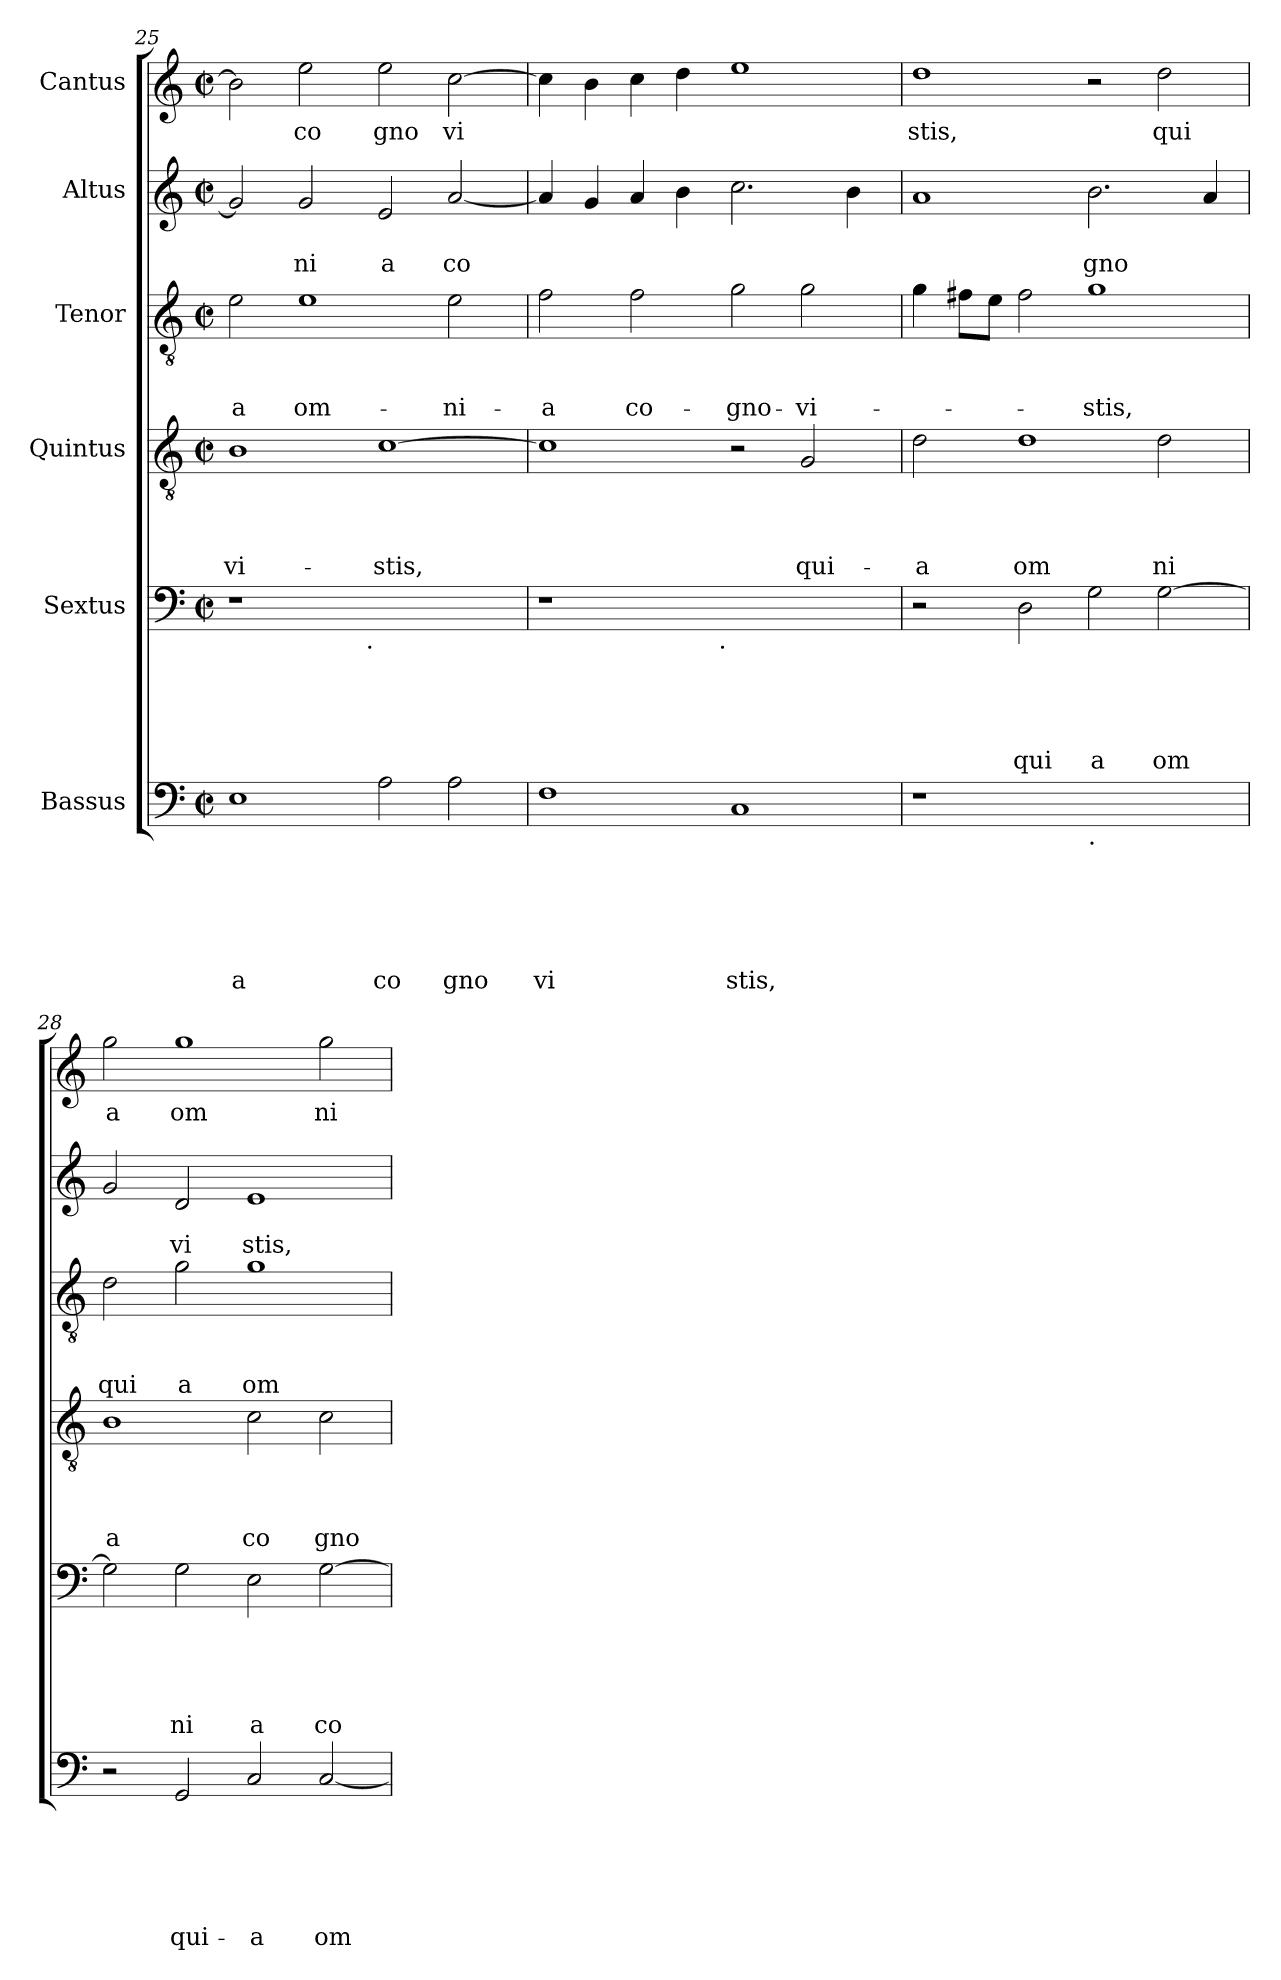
**kern	**text	**text	**text	**text	**text	**text	**kern	**text	**text	**text	**text	**text	**kern	**text	**text	**text	**text	**kern	**text	**text	**text	**kern	**text	**text	**kern	**text
*part6	*part6	*part6	*part6	*part6	*part6	*part6	*part5	*part5	*part5	*part5	*part5	*part5	*part4	*part4	*part4	*part4	*part4	*part3	*part3	*part3	*part3	*part2	*part2	*part2	*part1	*part1
*staff6	*staff6	*staff6	*staff6	*staff6	*staff6	*staff6	*staff5	*staff5	*staff5	*staff5	*staff5	*staff5	*staff4	*staff4	*staff4	*staff4	*staff4	*staff3	*staff3	*staff3	*staff3	*staff2	*staff2	*staff2	*staff1	*staff1
*I"Bassus	*	*	*	*	*	*	*I"Sextus	*	*	*	*	*	*I"Quintus	*	*	*	*	*I"Tenor	*	*	*	*I"Altus	*	*	*I"Cantus	*
*clefF4	*	*	*	*	*	*	*clefF4	*	*	*	*	*	*clefGv2	*	*	*	*	*clefGv2	*	*	*	*clefG2	*	*	*clefG2	*
*k[]	*	*	*	*	*	*	*k[]	*	*	*	*	*	*k[]	*	*	*	*	*k[]	*	*	*	*k[]	*	*	*k[]	*
*C:	*	*	*	*	*	*	*C:	*	*	*	*	*	*C:	*	*	*	*	*C:	*	*	*	*C:	*	*	*C:	*
*M2/2	*	*	*	*	*	*	*M2/2	*	*	*	*	*	*M2/2	*	*	*	*	*M2/2	*	*	*	*M2/2	*	*	*M2/2	*
*met(c|)	*	*	*	*	*	*	*met(c|)	*	*	*	*	*	*met(c|)	*	*	*	*	*met(c|)	*	*	*	*met(c|)	*	*	*met(c|)	*
=25	=25	=25	=25	=25	=25	=25	=25	=25	=25	=25	=25	=25	=25	=25	=25	=25	=25	=25	=25	=25	=25	=25	=25	=25	=25	=25
!	!	!	!	!	!	!LO:LY:b	!	!	!	!	!	!	!	!	!	!	!LO:LY:b	!	!	!	!LO:LY:b	!	!	!	!	!
*	*	*	*	*	*	*	*^	*	*	*	*	*	*	*	*	*	*	*	*	*	*	*	*	*	*	*
1E	.	.	.	.	.	a	1r	2ryy	.	.	.	.	.	1B	.	.	.	-vi-	2e\	.	.	-a	2g/]	.	.	2b\]	.
!	!	!	!	!	!	!	!	!	!	!	!	!	!	!	!	!	!	!	!	!	!	!LO:LY:b	!	!	!LO:LY:b	!	!LO:LY:b
.	.	.	.	.	.	.	.	4...ryy	.	.	.	.	.	.	.	.	.	.	1e	.	.	om-	2g/	.	ni	2ee\	co
!	!	!	!	!	!	!	!	!LO:TX:b:t=.	!	!	!	!	!	!	!	!	!	!	!	!	!	!	!	!	!	!	!
.	.	.	.	.	.	.	.	1ryy	.	.	.	.	.	.	.	.	.	.	.	.	.	.	.	.	.	.	.
!	!	!	!	!	!	!LO:LY:b	!	!	!	!	!	!	!	!	!	!	!	!LO:LY:b	!	!	!	!	!	!	!LO:LY:b	!	!LO:LY:b
2A\	.	.	.	.	.	co	1ryy	.	.	.	.	.	.	[>1c	.	.	.	-stis,	.	.	.	.	2e/	.	a	2ee\	gno
!	!	!	!	!	!	!LO:LY:b	!	!	!	!	!	!	!	!	!	!	!	!	!	!	!	!LO:LY:b	!	!	!LO:LY:b	!	!LO:LY:b
2A\	.	.	.	.	.	gno	.	.	.	.	.	.	.	.	.	.	.	.	2e\	.	.	-ni-	[<2a/	.	co	[>2cc\	vi
.	.	.	.	.	.	.	.	32ryy	.	.	.	.	.	.	.	.	.	.	.	.	.	.	.	.	.	.	.
=26	=26	=26	=26	=26	=26	=26	=26	=26	=26	=26	=26	=26	=26	=26	=26	=26	=26	=26	=26	=26	=26	=26	=26	=26	=26	=26	=26
!	!	!	!	!	!	!LO:LY:b	!	!	!	!	!	!	!	!	!	!	!	!	!	!	!	!LO:LY:b	!	!	!	!	!
1F	.	.	.	.	.	vi	1r	2ryy	.	.	.	.	.	1c]	.	.	.	.	2f\	.	.	-a	4a/]	.	.	4cc\]	.
.	.	.	.	.	.	.	.	.	.	.	.	.	.	.	.	.	.	.	.	.	.	.	4g/	.	.	4b\	.
!	!	!	!	!	!	!	!	!	!	!	!	!	!	!	!	!	!	!	!	!	!	!LO:LY:b	!	!	!	!	!
.	.	.	.	.	.	.	.	4...ryy	.	.	.	.	.	.	.	.	.	.	2f\	.	.	co-	4a/	.	.	4cc\	.
.	.	.	.	.	.	.	.	.	.	.	.	.	.	.	.	.	.	.	.	.	.	.	4b\	.	.	4dd\	.
!	!	!	!	!	!	!	!	!LO:TX:b:t=.	!	!	!	!	!	!	!	!	!	!	!	!	!	!	!	!	!	!	!
.	.	.	.	.	.	.	.	1ryy	.	.	.	.	.	.	.	.	.	.	.	.	.	.	.	.	.	.	.
!	!	!	!	!	!	!LO:LY:b	!	!	!	!	!	!	!	!	!	!	!	!	!	!	!	!LO:LY:b	!	!	!	!	!
1C	.	.	.	.	.	stis,	1ryy	.	.	.	.	.	.	2r	.	.	.	.	2g\	.	.	-gno-	2.cc\	.	.	1ee	.
!	!	!	!	!	!	!	!	!	!	!	!	!	!	!	!	!	!	!LO:LY:b	!	!	!	!LO:LY:b	!	!	!	!	!
.	.	.	.	.	.	.	.	.	.	.	.	.	.	2G/	.	.	.	qui-	2g\	.	.	-vi-	.	.	.	.	.
.	.	.	.	.	.	.	.	.	.	.	.	.	.	.	.	.	.	.	.	.	.	.	4b\	.	.	.	.
.	.	.	.	.	.	.	.	32ryy	.	.	.	.	.	.	.	.	.	.	.	.	.	.	.	.	.	.	.
!!LO:LB:g=z
=27	=27	=27	=27	=27	=27	=27	=27	=27	=27	=27	=27	=27	=27	=27	=27	=27	=27	=27	=27	=27	=27	=27	=27	=27	=27	=27	=27
!	!	!	!	!	!	!	!	!	!	!	!	!	!	!	!	!	!	!LO:LY:b	!	!	!	!	!	!	!	!	!LO:LY:b
*	*	*	*	*	*	*	*v	*v	*	*	*	*	*	*	*	*	*	*	*	*	*	*	*	*	*	*	*
1r	.	.	.	.	.	.	2r	.	.	.	.	.	2d\	.	.	.	-a	4g\	.	.	.	1a	.	.	1dd	stis,
.	.	.	.	.	.	.	.	.	.	.	.	.	.	.	.	.	.	8f#X\L	.	.	.	.	.	.	.	.
.	.	.	.	.	.	.	.	.	.	.	.	.	.	.	.	.	.	8e\J	.	.	.	.	.	.	.	.
!	!	!	!	!	!	!	!	!	!	!	!	!LO:LY:b	!	!	!	!	!LO:LY:b	!	!	!	!	!	!	!	!	!
.	.	.	.	.	.	.	2D\	.	.	.	.	qui	1d	.	.	.	om	2f#\	.	.	.	.	.	.	.	.
!LO:TX:b:t=.	!	!	!	!	!	!	!	!	!	!	!	!	!	!	!	!	!	!	!	!	!	!	!	!	!	!
!	!	!	!	!	!	!	!	!	!	!	!	!LO:LY:b	!	!	!	!	!	!	!	!	!LO:LY:b	!	!	!LO:LY:b	!	!
1ryy	.	.	.	.	.	.	2G\	.	.	.	.	a	.	.	.	.	.	1g	.	.	-stis,	2.b\	.	gno	2r	.
!	!	!	!	!	!	!	!	!	!	!	!	!LO:LY:b	!	!	!	!	!LO:LY:b	!	!	!	!	!	!	!	!	!LO:LY:b
.	.	.	.	.	.	.	[>2G\	.	.	.	.	om	2d\	.	.	.	ni	.	.	.	.	.	.	.	2dd\	qui
.	.	.	.	.	.	.	.	.	.	.	.	.	.	.	.	.	.	.	.	.	.	4a/	.	.	.	.
=28	=28	=28	=28	=28	=28	=28	=28	=28	=28	=28	=28	=28	=28	=28	=28	=28	=28	=28	=28	=28	=28	=28	=28	=28	=28	=28
!	!	!	!	!	!	!	!	!	!	!	!	!	!	!	!	!	!LO:LY:b	!	!	!	!LO:LY:b	!	!	!	!	!LO:LY:b
2r	.	.	.	.	.	.	2G\]	.	.	.	.	.	1B	.	.	.	a	2d\	.	.	qui	2g/	.	.	2gg\	a
!	!	!	!	!	!	!LO:LY:b	!	!	!	!	!	!LO:LY:b	!	!	!	!	!	!	!	!	!LO:LY:b	!	!	!LO:LY:b	!	!LO:LY:b
2GG/	.	.	.	.	.	qui-	2G\	.	.	.	.	ni	.	.	.	.	.	2g\	.	.	a	2d/	.	vi	1gg	om
!	!	!	!	!	!	!LO:LY:b	!	!	!	!	!	!LO:LY:b	!	!	!	!	!LO:LY:b	!	!	!	!LO:LY:b	!	!	!LO:LY:b	!	!
2C/	.	.	.	.	.	-a	2E\	.	.	.	.	a	2c\	.	.	.	co	1g	.	.	om	1e	.	stis,	.	.
!	!	!	!	!	!	!LO:LY:b	!	!	!	!	!	!LO:LY:b	!	!	!	!	!LO:LY:b	!	!	!	!	!	!	!	!	!LO:LY:b
[<2C/	.	.	.	.	.	om-	[>2G\	.	.	.	.	co	2c\	.	.	.	gno	.	.	.	.	.	.	.	2gg\	ni
=	=	=	=	=	=	=	=	=	=	=	=	=	=	=	=	=	=	=	=	=	=	=	=	=	=	=
*-	*-	*-	*-	*-	*-	*-	*-	*-	*-	*-	*-	*-	*-	*-	*-	*-	*-	*-	*-	*-	*-	*-	*-	*-	*-	*-
